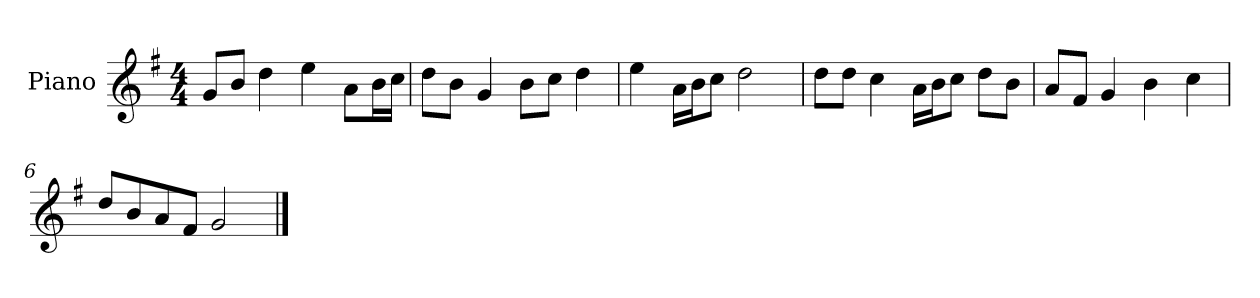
**kern
*part1
*staff1
*I"Piano
*I'P-no
*clefG2
*k[f#]
*M4/4
*MM90
=1
8g/L
8b/J
4dd\
4ee\
8a\L
16b\L
16cc\JJ
=2
8dd\L
8b\J
4g/
8b\L
8cc\J
4dd\
=3
4ee\
16a\LL
16b\J
8cc\J
2dd\
=4
8dd\L
8dd\J
4cc\
16a\LL
16b\J
8cc\J
8dd\L
8b\J
=5
8a/L
8f#/J
4g/
4b\
4cc\
=6
8dd/L
8b/
8a/
8f#/J
2g/
==
*-
